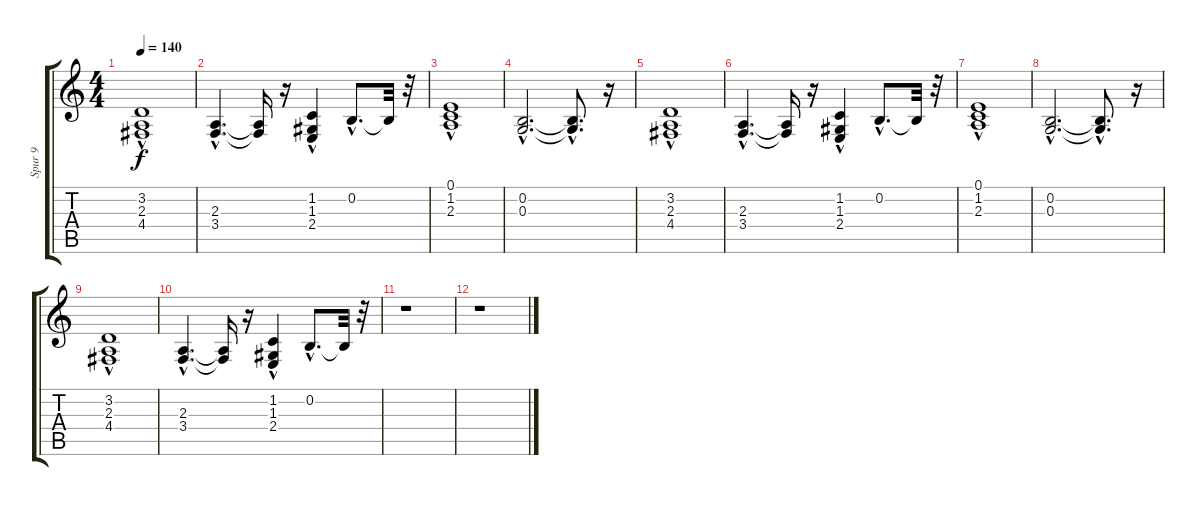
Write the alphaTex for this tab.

\track ("Spur 9" "Spur 9") {instrument synthstrings2}
\staff {score tabs}
\tuning (E4 B3 G3 D3 A2 E2) {hide}
\ts (4 4)
\tempo 140
\clef g2
\ks c
(3.2 2.3{hac} 4.4{hac}).1{dy f} |
(2.3{hac} 3.4{hac}).4{d} (2.3{t} 3.4{t}).16 r.16 (1.2{hac} 1.3{hac} 2.4{hac}).4 0.2{hac}.8{d} 0.2{t}.32 r.32 |
(0.1 1.2{hac} 2.3{hac}).1 |
(0.2{hac} 0.3{hac}).2{d} (0.2{hac t} 0.3{hac t}).8{d} r.16 |
(3.2 2.3{hac} 4.4{hac}).1 |
(2.3{hac} 3.4{hac}).4{d} (2.3{t} 3.4{t}).16 r.16 (1.2{hac} 1.3{hac} 2.4{hac}).4 0.2{hac}.8{d} 0.2{t}.32 r.32 |
(0.1 1.2{hac} 2.3{hac}).1 |
(0.2{hac} 0.3{hac}).2{d} (0.2{hac t} 0.3{hac t}).8{d} r.16 |
(3.2 2.3{hac} 4.4{hac}).1 |
(2.3{hac} 3.4{hac}).4{d} (2.3{t} 3.4{t}).16 r.16 (1.2{hac} 1.3{hac} 2.4{hac}).4 0.2{hac}.8{d} 0.2{t}.32 r.32 |
r.1 |
r.1
